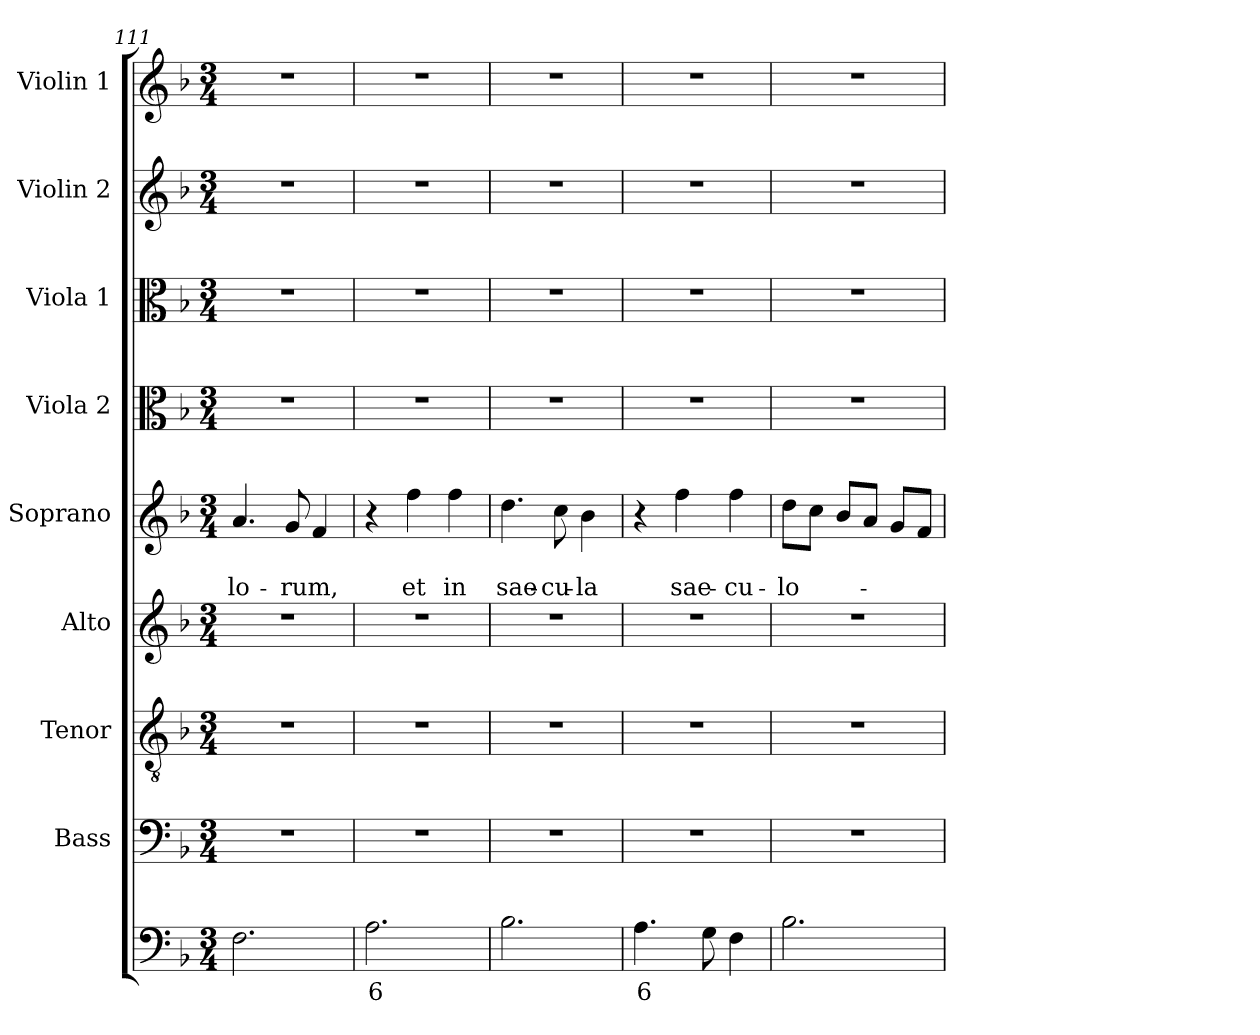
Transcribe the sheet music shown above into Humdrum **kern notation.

**kern	**text	**kern	**kern	**kern	**kern	**text	**text	**kern	**kern	**kern	**kern
*part9	*part9	*part8	*part7	*part6	*part5	*part5	*part5	*part4	*part3	*part2	*part1
*staff9	*staff9	*staff8	*staff7	*staff6	*staff5	*staff5	*staff5	*staff4	*staff3	*staff2	*staff1
*	*	*I"Bass	*I"Tenor	*I"Alto	*I"Soprano	*	*	*I"Viola 2	*I"Viola 1	*I"Violin 2	*I"Violin 1
*	*	*I'B	*I'T	*I'A	*I'S	*	*	*I'Vla. 2	*I'Vla. 1	*I'Vln. 2	*I'Vln. 1
*clefF4	*	*clefF4	*clefGv2	*clefG2	*clefG2	*	*	*clefC3	*clefC3	*clefG2	*clefG2
*k[b-]	*	*k[b-]	*k[b-]	*k[b-]	*k[b-]	*	*	*k[b-]	*k[b-]	*k[b-]	*k[b-]
*F:	*	*F:	*F:	*F:	*F:	*	*	*F:	*F:	*F:	*F:
*M3/4	*	*M3/4	*M3/4	*M3/4	*M3/4	*	*	*M3/4	*M3/4	*M3/4	*M3/4
=111	=111	=111	=111	=111	=111	=111	=111	=111	=111	=111	=111
!	!	!	!	!	!	!	!LO:LY:b	!	!	!	!
2.F\	.	2.r	2.r	2.r	4.a/	.	-lo-	2.r	2.r	2.r	2.r
!	!	!	!	!	!	!	!LO:LY:b	!	!	!	!
.	.	.	.	.	8g/	.	-rum,	.	.	.	.
.	.	.	.	.	4f/	.	.	.	.	.	.
=112	=112	=112	=112	=112	=112	=112	=112	=112	=112	=112	=112
!	!LO:LY:b	!	!	!	!	!	!	!	!	!	!
2.A\	6	2.r	2.r	2.r	4r	.	.	2.r	2.r	2.r	2.r
!	!	!	!	!	!	!	!LO:LY:b	!	!	!	!
.	.	.	.	.	4ff\	.	et	.	.	.	.
!	!	!	!	!	!	!	!LO:LY:b	!	!	!	!
.	.	.	.	.	4ff\	.	in	.	.	.	.
=113	=113	=113	=113	=113	=113	=113	=113	=113	=113	=113	=113
!	!	!	!	!	!	!	!LO:LY:b	!	!	!	!
2.B-\	.	2.r	2.r	2.r	4.dd\	.	sae-	2.r	2.r	2.r	2.r
!	!	!	!	!	!	!	!LO:LY:b	!	!	!	!
.	.	.	.	.	8cc\	.	-cu-	.	.	.	.
!	!	!	!	!	!	!	!LO:LY:b	!	!	!	!
.	.	.	.	.	4b-\	.	-la	.	.	.	.
=114	=114	=114	=114	=114	=114	=114	=114	=114	=114	=114	=114
!	!LO:LY:b	!	!	!	!	!	!	!	!	!	!
4.A\	6	2.r	2.r	2.r	4r	.	.	2.r	2.r	2.r	2.r
!	!	!	!	!	!	!	!LO:LY:b	!	!	!	!
.	.	.	.	.	4ff\	.	sae-	.	.	.	.
8G\	.	.	.	.	.	.	.	.	.	.	.
!	!	!	!	!	!	!	!LO:LY:b	!	!	!	!
4F\	.	.	.	.	4ff\	.	-cu-	.	.	.	.
=115	=115	=115	=115	=115	=115	=115	=115	=115	=115	=115	=115
!	!	!	!	!	!	!	!LO:LY:b	!	!	!	!
2.B-\	.	2.r	2.r	2.r	8dd\L	.	-lo-	2.r	2.r	2.r	2.r
.	.	.	.	.	8cc\J	.	.	.	.	.	.
.	.	.	.	.	8b-/L	.	.	.	.	.	.
.	.	.	.	.	8a/J	.	.	.	.	.	.
.	.	.	.	.	8g/L	.	.	.	.	.	.
.	.	.	.	.	8f/J	.	.	.	.	.	.
=	=	=	=	=	=	=	=	=	=	=	=
*-	*-	*-	*-	*-	*-	*-	*-	*-	*-	*-	*-
